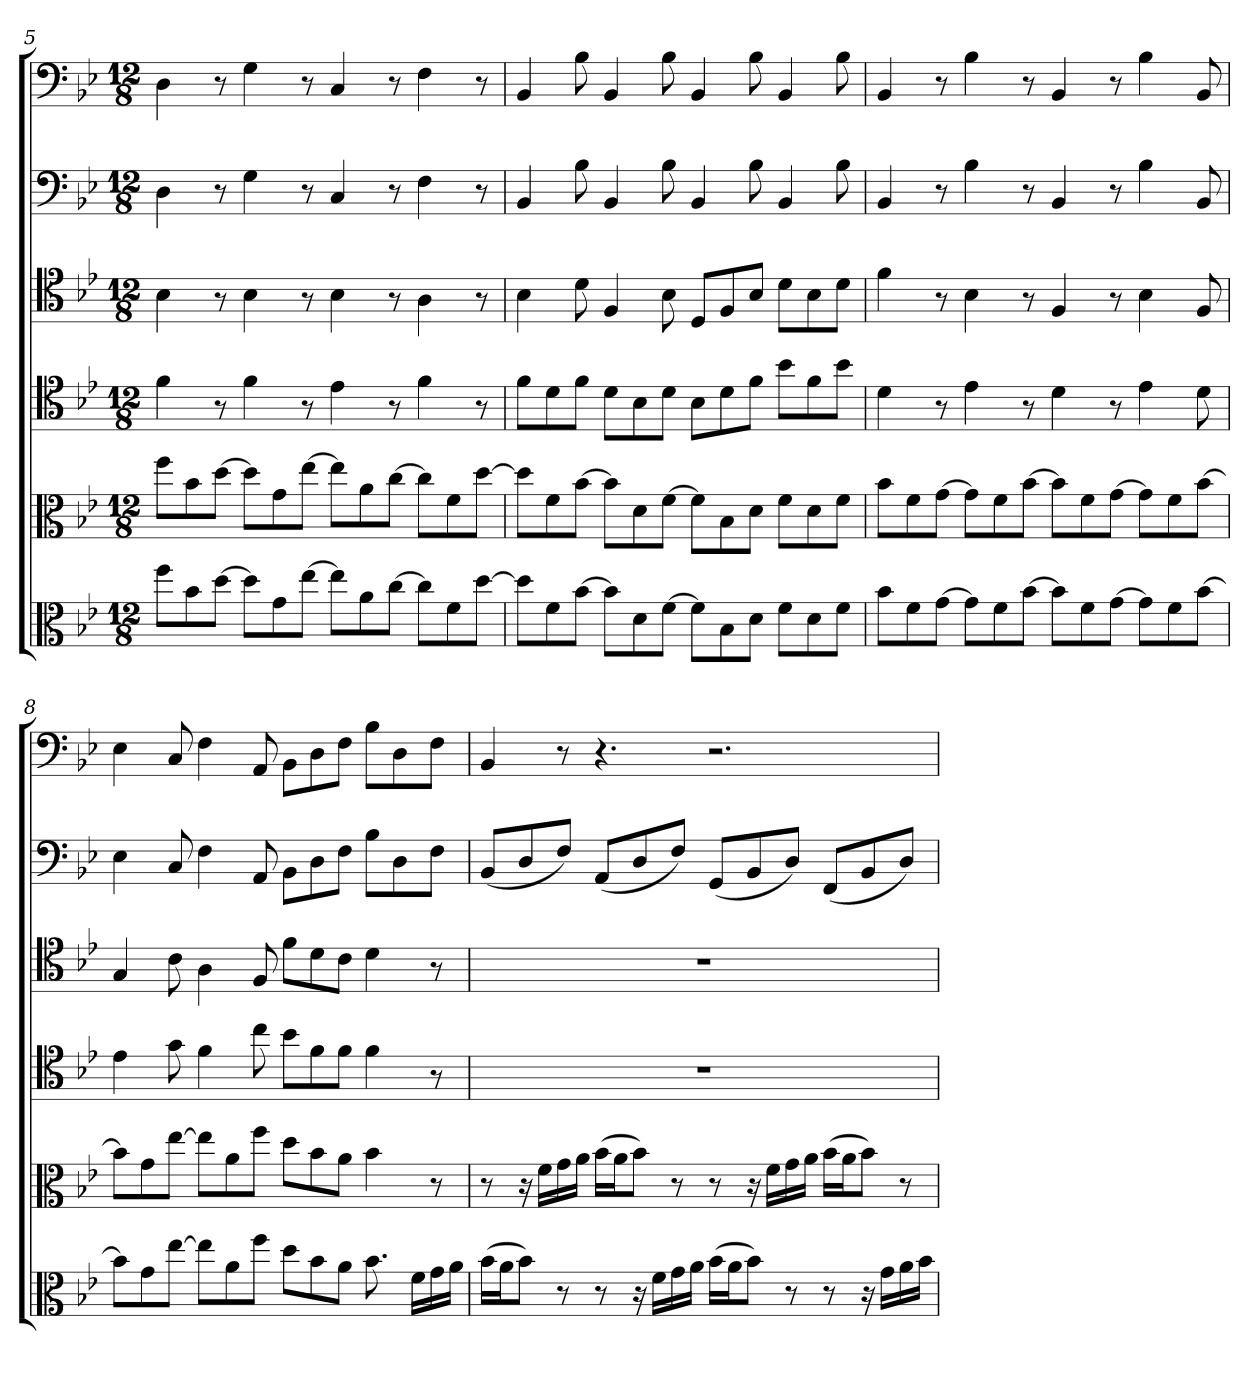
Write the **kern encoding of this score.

**kern	**kern	**kern	**kern	**kern	**kern
*part6	*part5	*part4	*part3	*part2	*part1
*staff6	*staff5	*staff4	*staff3	*staff2	*staff1
*clefC3	*clefC3	*clefC4	*clefC4	*clefF4	*clefF4
*k[b-e-]	*k[b-e-]	*k[b-e-]	*k[b-e-]	*k[b-e-]	*k[b-e-]
*B-:	*B-:	*B-:	*B-:	*B-:	*B-:
*M12/8	*M12/8	*M12/8	*M12/8	*M12/8	*M12/8
=5	=5	=5	=5	=5	=5
8ff\L	8ff\L	4f\	4B-\	4D\	4D\
8b-\	8b-\	.	.	.	.
[8dd\J	[8dd\J	8r	8r	8r	8r
8dd\L]	8dd\L]	4f\	4B-\	4G\	4G\
8g\	8g\	.	.	.	.
[8ee-\J	[8ee-\J	8r	8r	8r	8r
8ee-\L]	8ee-\L]	4e-\	4B-\	4C/	4C/
8a\	8a\	.	.	.	.
[8cc\J	[8cc\J	8r	8r	8r	8r
8cc\L]	8cc\L]	4f\	4A\	4F\	4F\
8f\	8f\	.	.	.	.
[8dd\J	[8dd\J	8r	8r	8r	8r
=6	=6	=6	=6	=6	=6
8dd\L]	8dd\L]	8f\L	4B-\	4BB-/	4BB-/
8f\	8f\	8d\	.	.	.
[8b-\J	[8b-\J	8f\J	8d\	8B-\	8B-\
8b-\L]	8b-\L]	8d\L	4F/	4BB-/	4BB-/
8d\	8d\	8B-\	.	.	.
[8f\J	[8f\J	8d\J	8B-\	8B-\	8B-\
8f\L]	8f\L]	8B-\L	8D/L	4BB-/	4BB-/
8B-\	8B-\	8d\	8F/	.	.
8d\J	8d\J	8f\J	8B-/J	8B-\	8B-\
8f\L	8f\L	8b-\L	8d\L	4BB-/	4BB-/
8d\	8d\	8f\	8B-\	.	.
8f\J	8f\J	8b-\J	8d\J	8B-\	8B-\
=7	=7	=7	=7	=7	=7
8b-\L	8b-\L	4d\	4f\	4BB-/	4BB-/
8f\	8f\	.	.	.	.
[8g\J	[8g\J	8r	8r	8r	8r
8g\L]	8g\L]	4e-\	4B-\	4B-\	4B-\
8f\	8f\	.	.	.	.
[8b-\J	[8b-\J	8r	8r	8r	8r
8b-\L]	8b-\L]	4d\	4F/	4BB-/	4BB-/
8f\	8f\	.	.	.	.
[8g\J	[8g\J	8r	8r	8r	8r
8g\L]	8g\L]	4e-\	4B-\	4B-\	4B-\
8f\	8f\	.	.	.	.
[8b-\J	[8b-\J	8d\	8F/	8BB-/	8BB-/
=8	=8	=8	=8	=8	=8
8b-\L]	8b-\L]	4e-\	4G/	4E-\	4E-\
8g\	8g\	.	.	.	.
[8ee-\J	[8ee-\J	8g\	8c\	8C/	8C/
8ee-\L]	8ee-\L]	4f\	4A\	4F\	4F\
8a\	8a\	.	.	.	.
8ff\J	8ff\J	8cc\	8F/	8AA/	8AA/
8dd\L	8dd\L	8b-\L	8f\L	8BB-\L	8BB-\L
8b-\	8b-\	8f\	8d\	8D\	8D\
8a\J	8a\J	8f\J	8c\J	8F\J	8F\J
8.b-\	4b-\	4f\	4d\	8B-\L	8B-\L
.	.	.	.	8D\	8D\
16f\LL	.	.	.	.	.
16g\	8r	8r	8r	8F\J	8F\J
16a\JJ	.	.	.	.	.
=9	=9	=9	=9	=9	=9
(16b-\LL	8r	1.r	1.r	(8BB-/L	4BB-/
16a\J	.	.	.	.	.
8b-\J)	16r	.	.	8D/	.
.	16f\LL	.	.	.	.
8r	16g\	.	.	8F/J)	8r
.	16a\JJ	.	.	.	.
8r	(16b-\LL	.	.	(8AA/L	4.r
.	16a\J	.	.	.	.
16r	8b-\J)	.	.	8D/	.
16f\LL	.	.	.	.	.
16g\	8r	.	.	8F/J)	.
16a\JJ	.	.	.	.	.
(16b-\LL	8r	.	.	(8GG/L	2.r
16a\J	.	.	.	.	.
8b-\J)	16r	.	.	8BB-/	.
.	16f\LL	.	.	.	.
8r	16g\	.	.	8D/J)	.
.	16a\JJ	.	.	.	.
8r	(16b-\LL	.	.	(8FF/L	.
.	16a\J	.	.	.	.
16r	8b-\J)	.	.	8BB-/	.
16g\LL	.	.	.	.	.
16a\	8r	.	.	8D/J)	.
16b-\JJ	.	.	.	.	.
=	=	=	=	=	=
*-	*-	*-	*-	*-	*-
